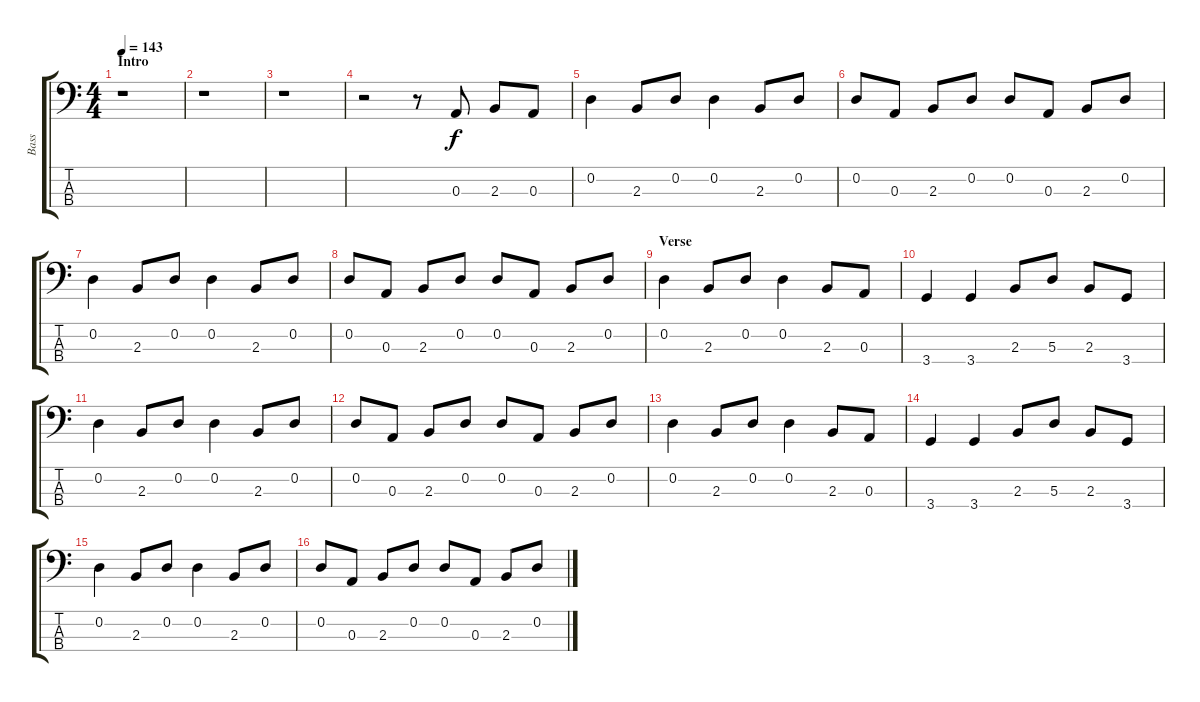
\track ("Bass" "Bass") {instrument electricbasspick}
\staff {score tabs}
\tuning (G2 D2 A1 E1) {hide}
\ts (4 4)
\section ("" "Intro")
\tempo 143
\clef f4
\ks c
r.1{dy f instrument electricbasspick} |
r.1 |
r.1 |
r.2 r.8 0.3.8 2.3.8 0.3.8 |
0.2.4 2.3.8 0.2.8 0.2.4 2.3.8 0.2.8 |
0.2.8 0.3.8 2.3.8 0.2.8 0.2.8 0.3.8 2.3.8 0.2.8 |
0.2.4 2.3.8 0.2.8 0.2.4 2.3.8 0.2.8 |
0.2.8 0.3.8 2.3.8 0.2.8 0.2.8 0.3.8 2.3.8 0.2.8 |
\section ("" "Verse")
0.2.4 2.3.8 0.2.8 0.2.4 2.3.8 0.3.8 |
3.4.4 3.4.4 2.3.8 5.3.8 2.3.8 3.4.8 |
0.2.4 2.3.8 0.2.8 0.2.4 2.3.8 0.2.8 |
0.2.8 0.3.8 2.3.8 0.2.8 0.2.8 0.3.8 2.3.8 0.2.8 |
0.2.4 2.3.8 0.2.8 0.2.4 2.3.8 0.3.8 |
3.4.4 3.4.4 2.3.8 5.3.8 2.3.8 3.4.8 |
0.2.4 2.3.8 0.2.8 0.2.4 2.3.8 0.2.8 |
0.2.8 0.3.8 2.3.8 0.2.8 0.2.8 0.3.8 2.3.8 0.2.8
